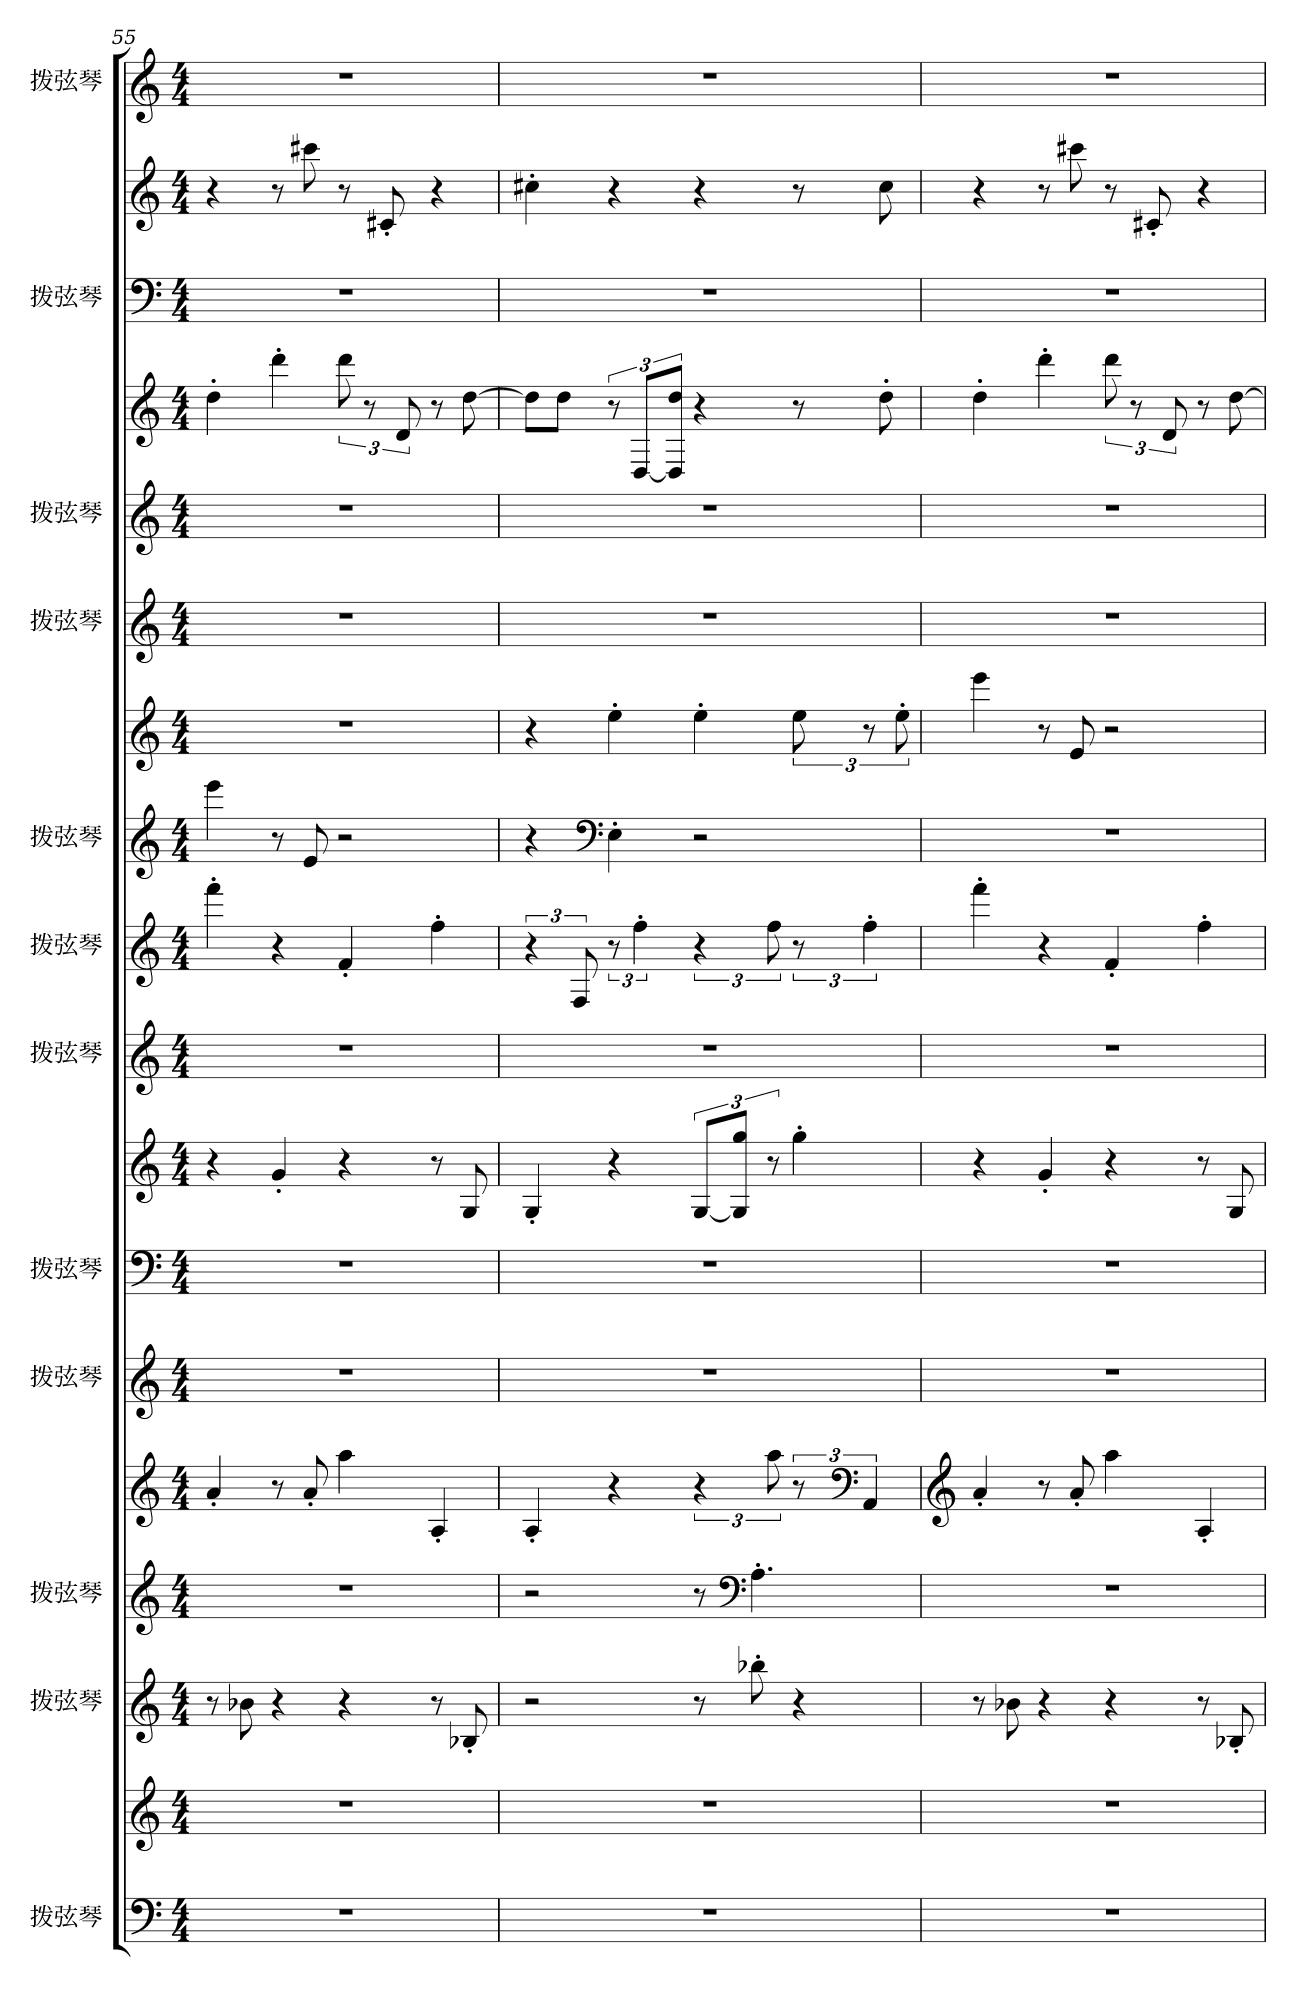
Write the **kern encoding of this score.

**kern	**kern	**kern	**kern	**kern	**kern	**kern	**kern	**kern	**kern	**kern	**kern	**kern	**kern	**kern	**kern	**kern	**kern
*part12	*part12	*part11	*part10	*part10	*part9	*part8	*part8	*part7	*part6	*part5	*part5	*part4	*part3	*part3	*part2	*part2	*part1
*staff18	*staff17	*staff16	*staff15	*staff14	*staff13	*staff12	*staff11	*staff10	*staff9	*staff8	*staff7	*staff6	*staff5	*staff4	*staff3	*staff2	*staff1
*I"拨弦琴	*	*I"拨弦琴	*I"拨弦琴	*	*I"拨弦琴	*I"拨弦琴	*	*I"拨弦琴	*I"拨弦琴	*I"拨弦琴	*	*I"拨弦琴	*I"拨弦琴	*	*I"拨弦琴	*	*I"拨弦琴
*clefF4	*clefG2	*clefG2	*clefG2	*clefG2	*clefG2	*clefF4	*clefG2	*clefG2	*clefG2	*clefG2	*clefG2	*clefG2	*clefG2	*clefG2	*clefF4	*clefG2	*clefG2
*k[]	*k[]	*k[]	*k[]	*k[]	*k[]	*k[]	*k[]	*k[]	*k[]	*k[]	*k[]	*k[]	*k[]	*k[]	*k[]	*k[]	*k[]
*M4/4	*M4/4	*M4/4	*M4/4	*M4/4	*M4/4	*M4/4	*M4/4	*M4/4	*M4/4	*M4/4	*M4/4	*M4/4	*M4/4	*M4/4	*M4/4	*M4/4	*M4/4
=55	=55	=55	=55	=55	=55	=55	=55	=55	=55	=55	=55	=55	=55	=55	=55	=55	=55
1r	1r	8r	1r	4a'/	1r	1r	4r	1r	4fff'\	4eee\	1r	1r	1r	4dd'\	1r	4r	1r
.	.	8b-X\	.	.	.	.	.	.	.	.	.	.	.	.	.	.	.
.	.	4r	.	8r	.	.	4g'/	.	4r	8r	.	.	.	4ddd'\	.	8r	.
.	.	.	.	8a'/	.	.	.	.	.	8e/	.	.	.	.	.	8ccc#X\	.
.	.	4r	.	4aa\	.	.	4r	.	4f'/	2r	.	.	.	12ddd\	.	8r	.
.	.	.	.	.	.	.	.	.	.	.	.	.	.	12r	.	.	.
.	.	.	.	.	.	.	.	.	.	.	.	.	.	.	.	8c#X'/	.
.	.	.	.	.	.	.	.	.	.	.	.	.	.	12d/	.	.	.
.	.	8r	.	4A'/	.	.	8r	.	4ff'\	.	.	.	.	8r	.	4r	.
.	.	8B-X'/	.	.	.	.	8G/	.	.	.	.	.	.	[8dd\	.	.	.
!!LO:PB:g=z
=56	=56	=56	=56	=56	=56	=56	=56	=56	=56	=56	=56	=56	=56	=56	=56	=56	=56
1r	1r	2r	2r	4A'/	1r	1r	4G'/	1r	6r	4r	4r	1r	1r	8dd\L]	1r	4cc#X'\	1r
.	.	.	.	.	.	.	.	.	.	.	.	.	.	8dd\J	.	.	.
.	.	.	.	.	.	.	.	.	12F/	.	.	.	.	.	.	.	.
*	*	*	*	*	*	*	*	*	*	*clefF4	*	*	*	*	*	*	*
.	.	.	.	4r	.	.	4r	.	12r	4E'\	4ee'\	.	.	12r	.	4r	.
.	.	.	.	.	.	.	.	.	6ff'\	.	.	.	.	[12D/L	.	.	.
.	.	.	.	.	.	.	.	.	.	.	.	.	.	12D/] 12dd/J	.	.	.
.	.	8r	8r	6r	.	.	[12G/L	.	6r	2r	4ee'\	.	.	4r	.	4r	.
.	.	.	.	.	.	.	12G/] 12gg/J	.	.	.	.	.	.	.	.	.	.
*	*	*	*clefF4	*	*	*	*	*	*	*	*	*	*	*	*	*	*
.	.	8bb-X'\	4.A'\	.	.	.	.	.	.	.	.	.	.	.	.	.	.
.	.	.	.	12aa\	.	.	12r	.	12ff\	.	.	.	.	.	.	.	.
.	.	4r	.	12r	.	.	4gg'\	.	12r	.	12ee\	.	.	8r	.	8r	.
*	*	*	*	*clefF4	*	*	*	*	*	*	*	*	*	*	*	*	*
.	.	.	.	6AA/	.	.	.	.	6ff'\	.	12r	.	.	.	.	.	.
.	.	.	.	.	.	.	.	.	.	.	.	.	.	8dd'\	.	8cc#\	.
.	.	.	.	.	.	.	.	.	.	.	12ee'\	.	.	.	.	.	.
=57	=57	=57	=57	=57	=57	=57	=57	=57	=57	=57	=57	=57	=57	=57	=57	=57	=57
*	*	*	*	*clefG2	*	*	*	*	*	*	*	*	*	*	*	*	*
1r	1r	8r	1r	4a'/	1r	1r	4r	1r	4fff'\	1r	4eee\	1r	1r	4dd'\	1r	4r	1r
.	.	8b-X\	.	.	.	.	.	.	.	.	.	.	.	.	.	.	.
.	.	4r	.	8r	.	.	4g'/	.	4r	.	8r	.	.	4ddd'\	.	8r	.
.	.	.	.	8a'/	.	.	.	.	.	.	8e/	.	.	.	.	8ccc#X\	.
.	.	4r	.	4aa\	.	.	4r	.	4f'/	.	2r	.	.	12ddd\	.	8r	.
.	.	.	.	.	.	.	.	.	.	.	.	.	.	12r	.	.	.
.	.	.	.	.	.	.	.	.	.	.	.	.	.	.	.	8c#X'/	.
.	.	.	.	.	.	.	.	.	.	.	.	.	.	12d/	.	.	.
.	.	8r	.	4A'/	.	.	8r	.	4ff'\	.	.	.	.	8r	.	4r	.
.	.	8B-X'/	.	.	.	.	8G/	.	.	.	.	.	.	[8dd\	.	.	.
=	=	=	=	=	=	=	=	=	=	=	=	=	=	=	=	=	=
*-	*-	*-	*-	*-	*-	*-	*-	*-	*-	*-	*-	*-	*-	*-	*-	*-	*-
